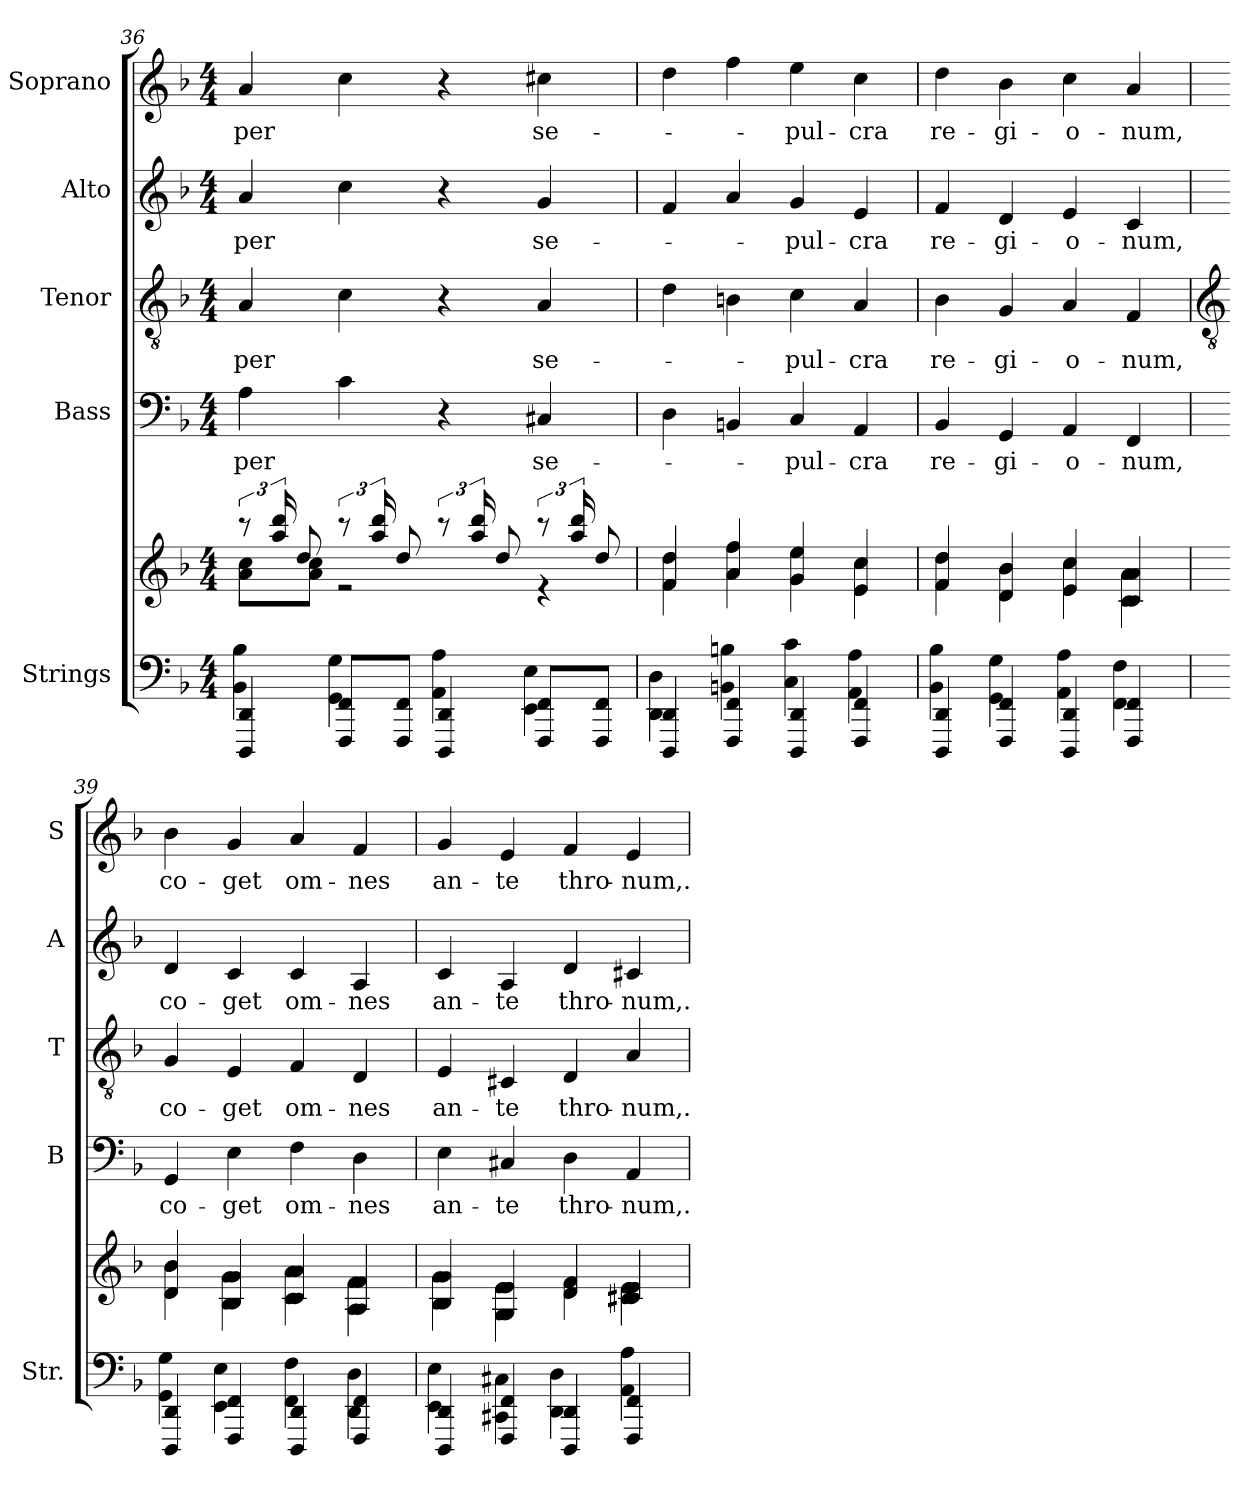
**kern	**kern	**kern	**text	**kern	**text	**kern	**text	**kern	**text
*part5	*part5	*part4	*part4	*part3	*part3	*part2	*part2	*part1	*part1
*staff6	*staff5	*staff4	*staff4	*staff3	*staff3	*staff2	*staff2	*staff1	*staff1
*I"Strings	*	*I"Bass	*	*I"Tenor	*	*I"Alto	*	*I"Soprano	*
*I'Str.	*	*I'B	*	*I'T	*	*I'A	*	*I'S	*
*clefF4	*clefG2	*clefF4	*	*clefGv2	*	*clefG2	*	*clefG2	*
*k[b-]	*k[b-]	*k[b-]	*	*k[b-]	*	*k[b-]	*	*k[b-]	*
*F:	*F:	*F:	*	*F:	*	*F:	*	*F:	*
*M4/4	*M4/4	*M4/4	*	*M4/4	*	*M4/4	*	*M4/4	*
=36	=36	=36	=36	=36	=36	=36	=36	=36	=36
*^	*^	*	*	*	*	*	*	*	*
!	!	!	!	!	!LO:LY:b	!	!LO:LY:b	!	!LO:LY:b	!	!LO:LY:b
4DDD/ 4DD/	4BB-\ 4B-\	12r	8a\ 8cc\L	4A	per	4A	per	4a	per	4a	per
.	.	24aa/ 24ddd/LL	.	.	.	.	.	.	.	.	.
.	.	8dd/J	8a\ 8cc\J	.	.	.	.	.	.	.	.
8FFF/ 8FF/L	4GG\ 4G\	12r	2r	4c	.	4c	.	4cc	.	4cc	.
.	.	24aa/ 24ddd/LL	.	.	.	.	.	.	.	.	.
8FFF/ 8FF/J	.	8dd/J	.	.	.	.	.	.	.	.	.
4DDD/ 4DD/	4AA\ 4A\	12r	.	4r	.	4r	.	4r	.	4r	.
.	.	24aa/ 24ddd/LL	.	.	.	.	.	.	.	.	.
.	.	8dd/J	.	.	.	.	.	.	.	.	.
!	!	!	!	!	!LO:LY:b	!	!LO:LY:b	!	!LO:LY:b	!	!LO:LY:b
8FFF/ 8FF/L	4EE\ 4E\	12r	4r	4C#X	se-	4A	se-	4g	se-	4cc#X	se-
.	.	24aa/ 24ddd/LL	.	.	.	.	.	.	.	.	.
8FFF/ 8FF/J	.	8dd/J	.	.	.	.	.	.	.	.	.
=37	=37	=37	=37	=37	=37	=37	=37	=37	=37	=37	=37
4DDD/ 4DD/	4DD\ 4D\	4f/ 4dd/	4f\ 4dd\	4D	.	4d	.	4f	.	4dd	.
4FFF/ 4FF/	4BBn\ 4Bn\	4a/ 4ff/	4a\ 4ff\	4BBn	.	4Bn	.	4a	.	4ff	.
!	!	!	!	!	!LO:LY:b	!	!LO:LY:b	!	!LO:LY:b	!	!LO:LY:b
4DDD/ 4DD/	4C\ 4c\	4g/ 4ee/	4g\ 4ee\	4C	-pul-	4c	-pul-	4g	-pul-	4ee	-pul-
!	!	!	!	!	!LO:LY:b	!	!LO:LY:b	!	!LO:LY:b	!	!LO:LY:b
4FFF/ 4FF/	4AA\ 4A\	4e/ 4cc/	4e\ 4cc\	4AA	-cra	4A	-cra	4e	-cra	4cc	-cra
=38	=38	=38	=38	=38	=38	=38	=38	=38	=38	=38	=38
!	!	!	!	!	!LO:LY:b	!	!LO:LY:b	!	!LO:LY:b	!	!LO:LY:b
4DDD/ 4DD/	4BB-\ 4B-\	4f/ 4dd/	4f\ 4dd\	4BB-	re-	4B-	re-	4f	re-	4dd	re-
!	!	!	!	!	!LO:LY:b	!	!LO:LY:b	!	!LO:LY:b	!	!LO:LY:b
4FFF/ 4FF/	4GG\ 4G\	4d/ 4b-/	4d\ 4b-\	4GG	-gi-	4G	-gi-	4d	-gi-	4b-	-gi-
!	!	!	!	!	!LO:LY:b	!	!LO:LY:b	!	!LO:LY:b	!	!LO:LY:b
4DDD/ 4DD/	4AA\ 4A\	4e/ 4cc/	4e\ 4cc\	4AA	-o-	4A	-o-	4e	-o-	4cc	-o-
!	!	!	!	!	!LO:LY:b	!	!LO:LY:b	!	!LO:LY:b	!	!LO:LY:b
4FFF/ 4FF/	4FF\ 4F\	4c/ 4a/	4c\ 4a\	4FF	-num,	4F	-num,	4c	-num,	4a	-num,
!!LO:LB:g=z
=39	=39	=39	=39	=39	=39	=39	=39	=39	=39	=39	=39
*	*	*	*	*	*	*clefGv2	*	*	*	*	*
!	!	!	!	!	!LO:LY:b	!	!LO:LY:b	!	!LO:LY:b	!	!LO:LY:b
4DDD/ 4DD/	4GG\ 4G\	4d/ 4b-/	4d\ 4b-\	4GG	co-	4G	co-	4d	co-	4b-	co-
!	!	!	!	!	!LO:LY:b	!	!LO:LY:b	!	!LO:LY:b	!	!LO:LY:b
4FFF/ 4FF/	4EE\ 4E\	4B-/ 4g/	4B-\ 4g\	4E	-get	4E	-get	4c	-get	4g	-get
!	!	!	!	!	!LO:LY:b	!	!LO:LY:b	!	!LO:LY:b	!	!LO:LY:b
4DDD/ 4DD/	4FF\ 4F\	4c/ 4a/	4c\ 4a\	4F	om-	4F	om-	4c	om-	4a	om-
!	!	!	!	!	!LO:LY:b	!	!LO:LY:b	!	!LO:LY:b	!	!LO:LY:b
4FFF/ 4FF/	4DD\ 4D\	4A/ 4f/	4A\ 4f\	4D	-nes	4D	-nes	4A	-nes	4f	-nes
=40	=40	=40	=40	=40	=40	=40	=40	=40	=40	=40	=40
!	!	!	!	!	!LO:LY:b	!	!LO:LY:b	!	!LO:LY:b	!	!LO:LY:b
4DDD/ 4DD/	4EE\ 4E\	4B-/ 4g/	4B-\ 4g\	4E	an-	4E	an-	4c	an-	4g	an-
!	!	!	!	!	!LO:LY:b	!	!LO:LY:b	!	!LO:LY:b	!	!LO:LY:b
4FFF/ 4FF/	4CC#X\ 4C#X\	4G/ 4e/	4G\ 4e\	4C#X	-te	4C#X	-te	4A	-te	4e	-te
!	!	!	!	!	!LO:LY:b	!	!LO:LY:b	!	!LO:LY:b	!	!LO:LY:b
4DDD/ 4DD/	4DD\ 4D\	4d/ 4f/	4d\ 4f\	4D	thro-	4D	thro-	4d	thro-	4f	thro-
!	!	!	!	!	!LO:LY:b	!	!LO:LY:b	!	!LO:LY:b	!	!LO:LY:b
4FFF/ 4FF/	4AA\ 4A\	4c#X/ 4e/	4c#X\ 4e\	4AA	-num,.	4A	-num,.	4c#X	-num,.	4e	-num,.
*v	*v	*	*	*	*	*	*	*	*	*	*
*	*v	*v	*	*	*	*	*	*	*	*
=	=	=	=	=	=	=	=	=	=
*-	*-	*-	*-	*-	*-	*-	*-	*-	*-
